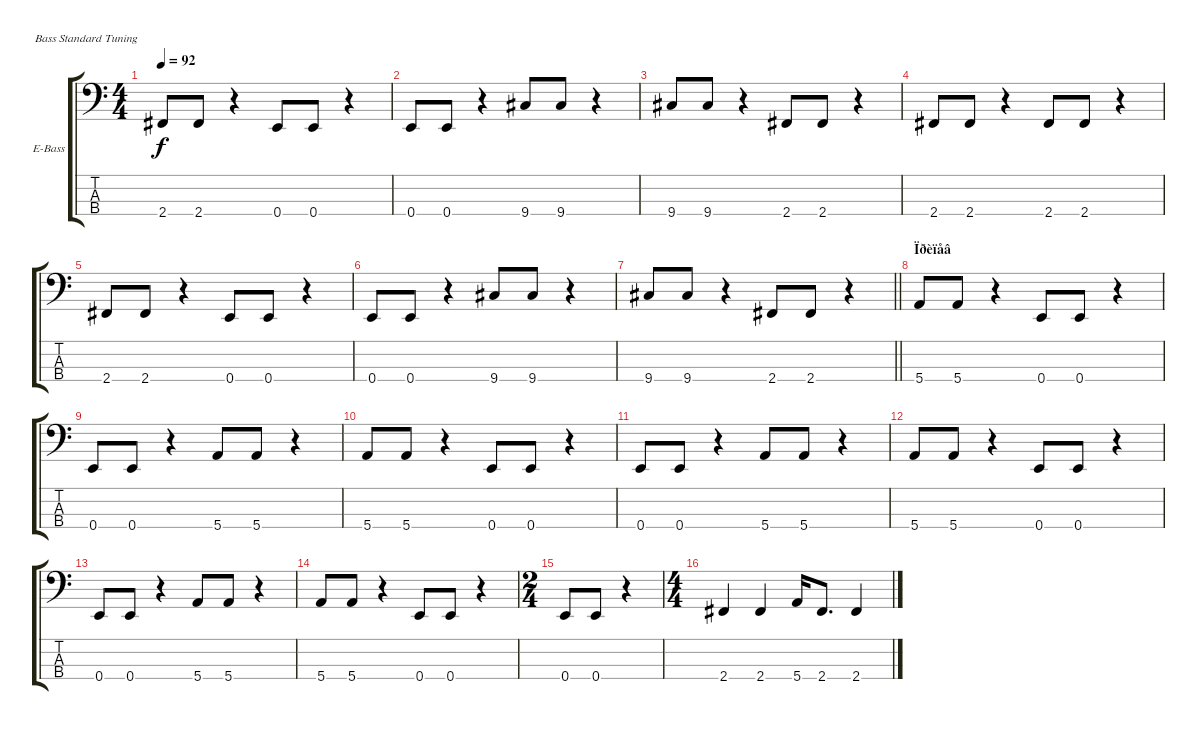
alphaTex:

\bracketExtendMode groupsimilarinstruments
\firstSystemTrackNameOrientation horizontal
\otherSystemsTrackNameOrientation horizontal
\track ("Áàñ" "E-Bass") {instrument electricbassfinger}
\staff {score tabs}
\tuning (G2 D2 A1 E1)
\ts (4 4)
\tempo 92
\clef f4
\ks c
2.4.8{dy f} 2.4.8 r.4 0.4.8 0.4.8 r.4 |
0.4.8 0.4.8 r.4 9.4.8 9.4.8 r.4 |
9.4.8 9.4.8 r.4 2.4.8 2.4.8 r.4 |
2.4.8 2.4.8 r.4 2.4.8 2.4.8 r.4 |
2.4.8 2.4.8 r.4 0.4.8 0.4.8 r.4 |
0.4.8 0.4.8 r.4 9.4.8 9.4.8 r.4 |
\barLineRight lightlight
9.4.8 9.4.8 r.4 2.4.8 2.4.8 r.4 |
\section ("" "Ïðèïåâ")
5.4.8 5.4.8 r.4 0.4.8 0.4.8 r.4 |
0.4.8 0.4.8 r.4 5.4.8 5.4.8 r.4 |
5.4.8 5.4.8 r.4 0.4.8 0.4.8 r.4 |
0.4.8 0.4.8 r.4 5.4.8 5.4.8 r.4 |
5.4.8 5.4.8 r.4 0.4.8 0.4.8 r.4 |
0.4.8 0.4.8 r.4 5.4.8 5.4.8 r.4 |
5.4.8 5.4.8 r.4 0.4.8 0.4.8 r.4 |
\ts (2 4)
\beaming (8 2 2 2 2)
0.4.8 0.4.8 r.4 |
\ts (4 4)
\beaming (8 2 2 2 2)
2.4.4 2.4.4 5.4.16 2.4.8{d} 2.4.4
